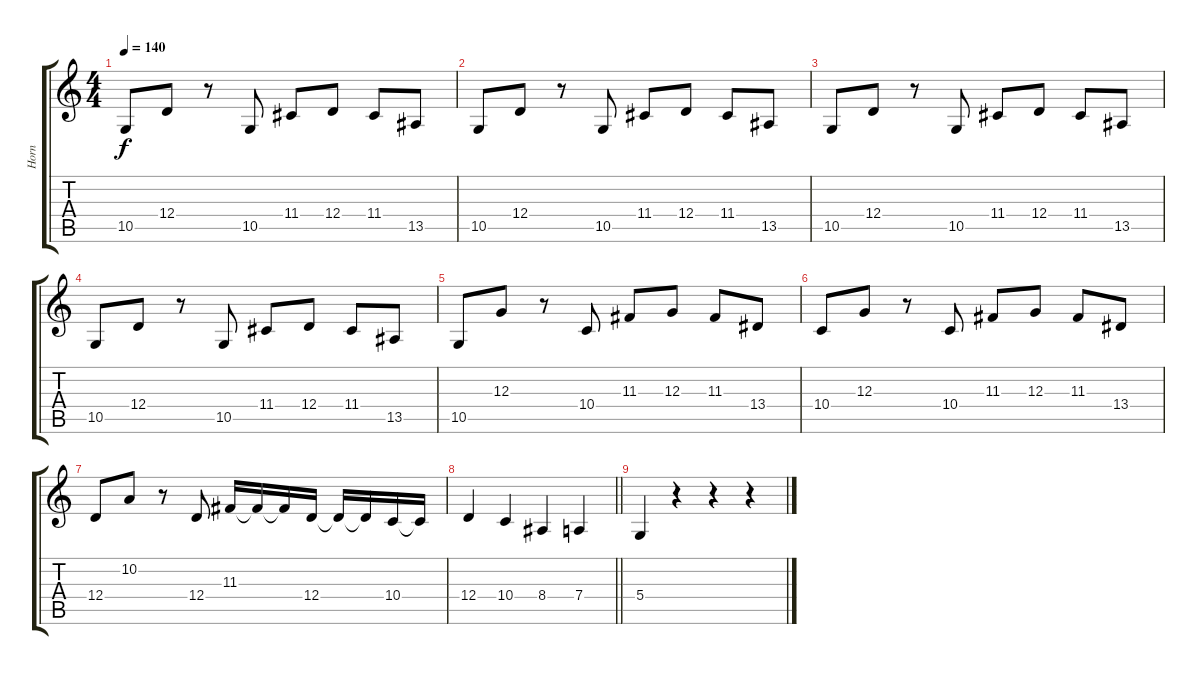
\track ("Horn" "Horn") {instrument trombone}
\staff {score tabs}
\tuning (E4 B3 G3 D3 A2 E2) {hide}
\ts (4 4)
\tempo 140
\clef g2
\ks c
10.5.8{dy f} 12.4.8 r.8 10.5.8 11.4.8 12.4.8 11.4.8 13.5.8 |
10.5.8 12.4.8 r.8 10.5.8 11.4.8 12.4.8 11.4.8 13.5.8 |
10.5.8 12.4.8 r.8 10.5.8 11.4.8 12.4.8 11.4.8 13.5.8 |
10.5.8 12.4.8 r.8 10.5.8 11.4.8 12.4.8 11.4.8 13.5.8 |
10.5.8 12.3.8 r.8 10.4.8 11.3.8 12.3.8 11.3.8 13.4.8 |
10.4.8 12.3.8 r.8 10.4.8 11.3.8 12.3.8 11.3.8 13.4.8 |
12.4.8 10.2.8 r.8 12.4.8 11.3.16 11.3{t}.16 11.3{t}.16 12.4.16 12.4{t}.16 12.4{t}.16 10.4.16 10.4{t}.16 |
\barLineRight lightlight
12.4.4 10.4.4 8.4.4 7.4.4 |
5.4.4 r.4 r.4 r.4
